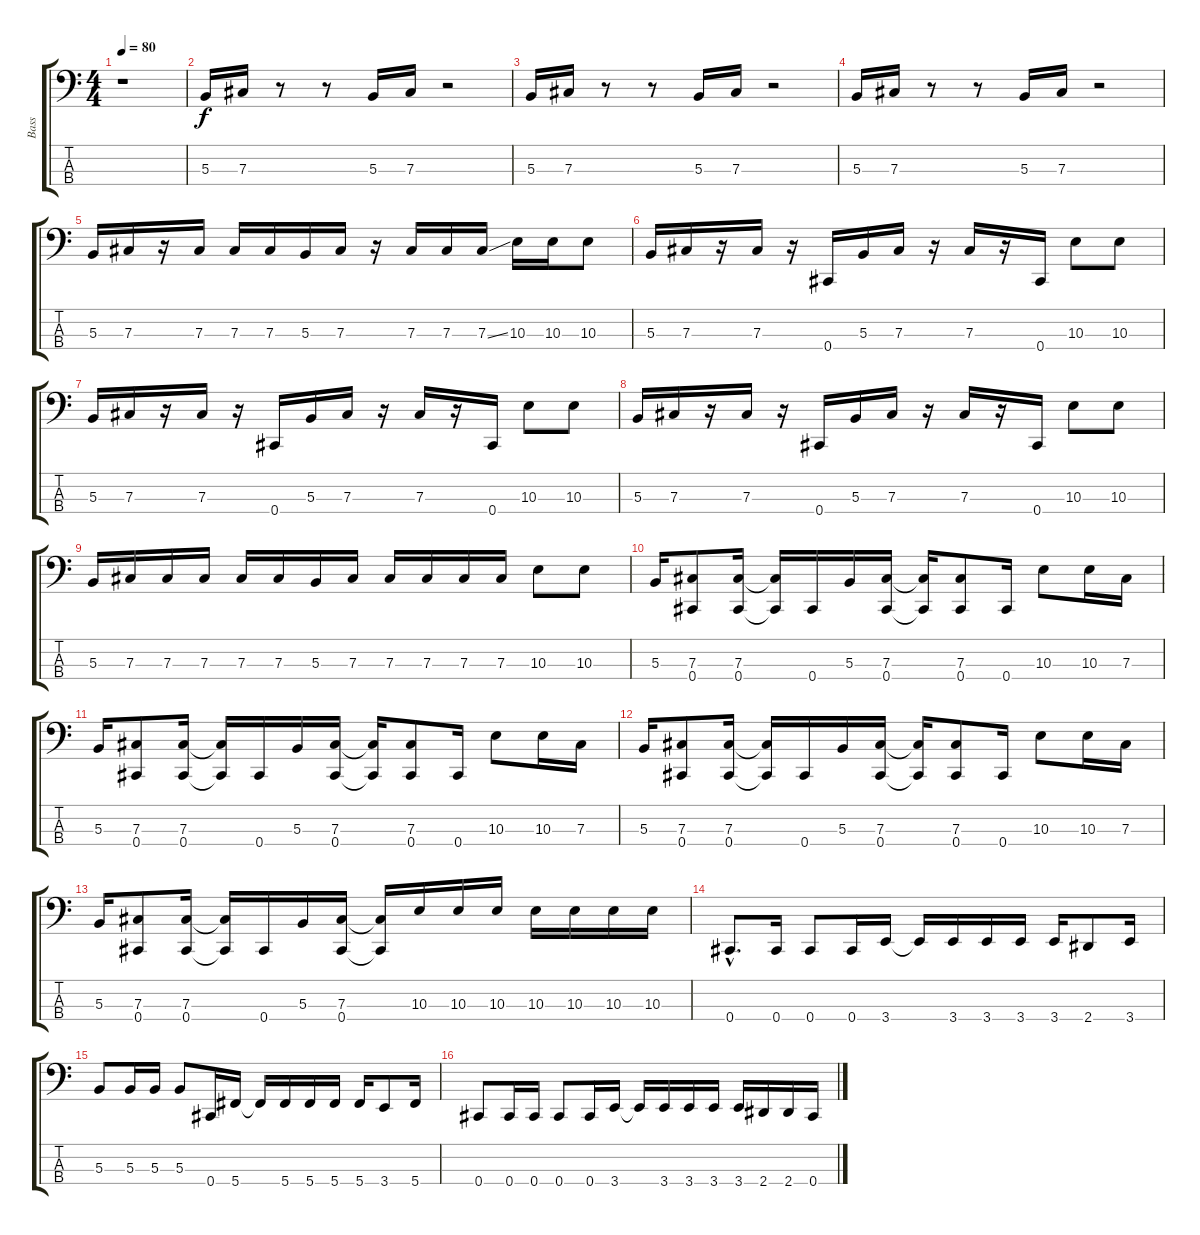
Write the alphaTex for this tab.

\track ("Bass" "Bass") {instrument electricbassfinger}
\staff {score tabs}
\tuning (E2 B1 Gb1 Db1) {hide}
\ts (4 4)
\tempo 80
\clef f4
\ks c
r.1{dy f} |
5.3.16 7.3.16 r.8 r.8 5.3.16 7.3.16 r.2 |
5.3.16 7.3.16 r.8 r.8 5.3.16 7.3.16 r.2 |
5.3.16 7.3.16 r.8 r.8 5.3.16 7.3.16 r.2 |
5.3.16 7.3.16 r.16 7.3.16 7.3.16 7.3.16 5.3.16 7.3.16 r.16 7.3.16 7.3.16 7.3{ss}.16 10.3.16 10.3.16 10.3.8 |
5.3.16 7.3.16 r.16 7.3.16 r.16 0.4.16 5.3.16 7.3.16 r.16 7.3.16 r.16 0.4.16 10.3.8 10.3.8 |
5.3.16 7.3.16 r.16 7.3.16 r.16 0.4.16 5.3.16 7.3.16 r.16 7.3.16 r.16 0.4.16 10.3.8 10.3.8 |
5.3.16 7.3.16 r.16 7.3.16 r.16 0.4.16 5.3.16 7.3.16 r.16 7.3.16 r.16 0.4.16 10.3.8 10.3.8 |
5.3.16 7.3.16 7.3.16 7.3.16 7.3.16 7.3.16 5.3.16 7.3.16 7.3.16 7.3.16 7.3.16 7.3.16 10.3.8 10.3.8 |
5.3.16 (7.3 0.4).8 (7.3 0.4).16 (7.3{t} 0.4{t}).16 0.4.16 5.3.16 (7.3 0.4).16 (7.3{t} 0.4{t}).16 (7.3 0.4).8 0.4.16 10.3.8 10.3.16 7.3.16 |
5.3.16 (7.3 0.4).8 (7.3 0.4).16 (7.3{t} 0.4{t}).16 0.4.16 5.3.16 (7.3 0.4).16 (7.3{t} 0.4{t}).16 (7.3 0.4).8 0.4.16 10.3.8 10.3.16 7.3.16 |
5.3.16 (7.3 0.4).8 (7.3 0.4).16 (7.3{t} 0.4{t}).16 0.4.16 5.3.16 (7.3 0.4).16 (7.3{t} 0.4{t}).16 (7.3 0.4).8 0.4.16 10.3.8 10.3.16 7.3.16 |
5.3.16 (7.3 0.4).8 (7.3 0.4).16 (7.3{t} 0.4{t}).16 0.4.16 5.3.16 (7.3 0.4).16 (7.3{t} 0.4{t}).16 10.3.16 10.3.16 10.3.16 10.3.16 10.3.16 10.3.16 10.3.16 |
0.4{hac}.8{d} 0.4.16 0.4.8 0.4.16 3.4.16 3.4{t}.16 3.4.16 3.4.16 3.4.16 3.4.16 2.4.8 3.4.16 |
5.3.8 5.3.16 5.3.16 5.3.8 0.4.16 5.4.16 5.4{t}.16 5.4.16 5.4.16 5.4.16 5.4.16 3.4.8 5.4.16 |
0.4.8 0.4.16 0.4.16 0.4.8 0.4.16 3.4.16 3.4{t}.16 3.4.16 3.4.16 3.4.16 3.4.16 2.4.16 2.4.16 0.4.16
